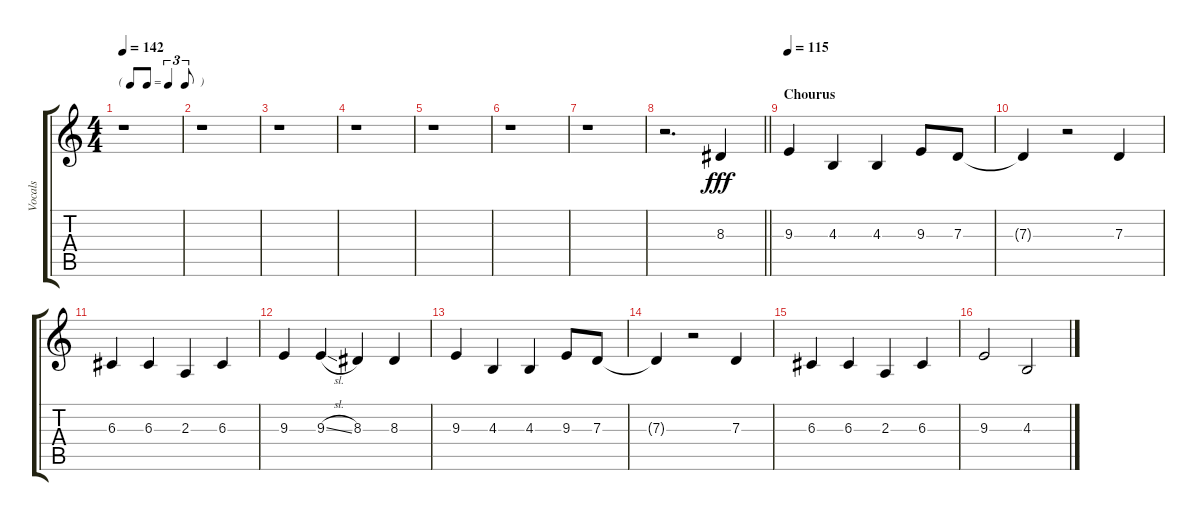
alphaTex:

\track ("Vocals" "Vocals") {instrument lead6voice}
\staff {score tabs}
\tuning (E4 B3 G3 D3 A2 E2) {hide}
\ts (4 4)
\tf triplet8th
\tempo 142
\clef g2
\ks c
r.1{dy fff} |
r.1 |
r.1 |
r.1 |
r.1 |
r.1 |
r.1 |
\barLineRight lightlight
r.2{d} 8.3.4 |
\section ("" "Chourus")
\tempo 115
9.3.4 4.3.4 4.3.4 9.3.8 7.3.8 |
7.3{t}.4 r.2 7.3.4 |
6.3.4 6.3.4 2.3.4 6.3.4 |
9.3.4 9.3{sl}.4 8.3.4 8.3.4 |
9.3.4 4.3.4 4.3.4 9.3.8 7.3.8 |
7.3{t}.4 r.2 7.3.4 |
6.3.4 6.3.4 2.3.4 6.3.4 |
9.3.2 4.3.2
